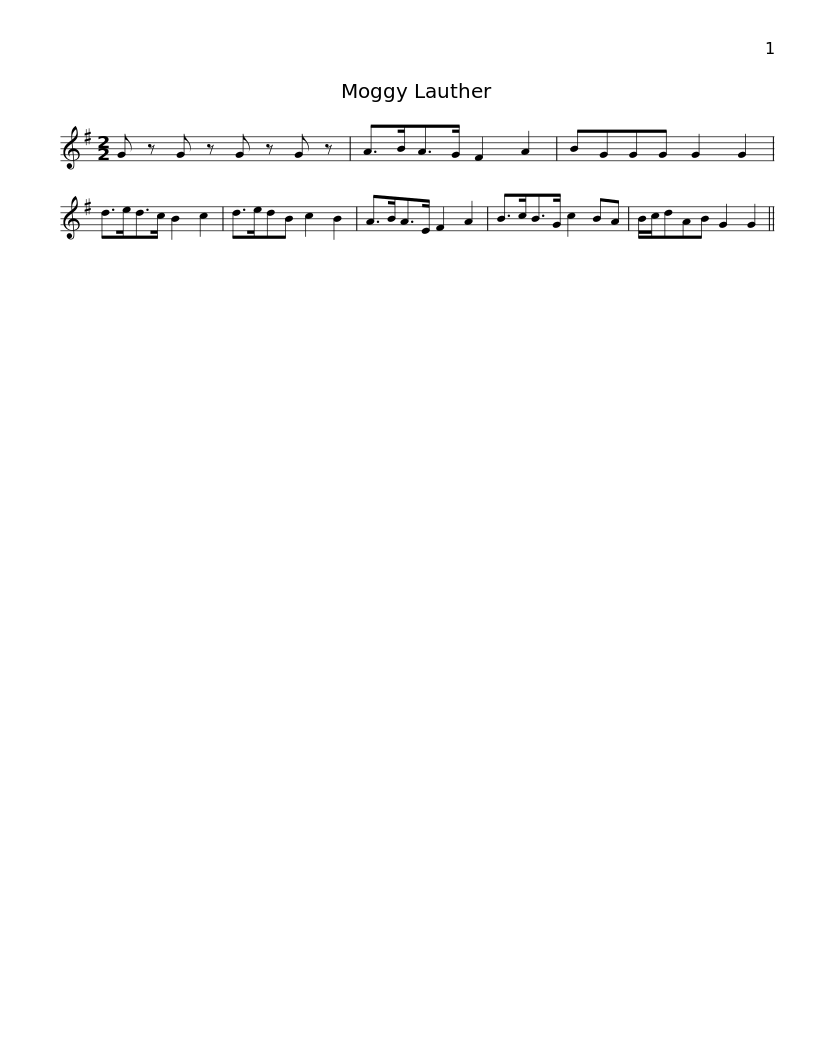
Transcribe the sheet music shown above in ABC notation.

X:1
L:1/8
M:2/2
I:linebreak $
K:G
V:1 treble
V:1
 G z G z G z G z | A>BA>G F2 A2 | BGGG G2 G2 | d>ed>c B2 c2 | d>edB c2 B2 | %5
 A>BA>E F2 A2 |$ B>cB>G c2 BA | B/c/dAB G2 G2 || %8
